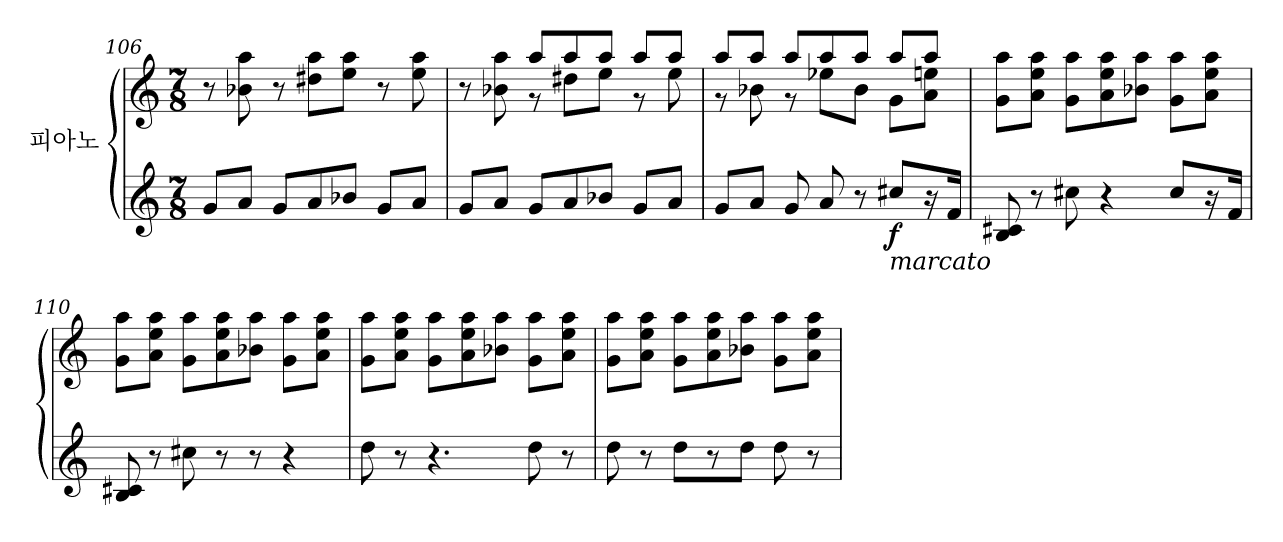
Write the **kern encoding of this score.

**kern	**kern	**dynam
*part1	*part1	*part1
*staff2	*staff1	*staff1/2
*I"피아노	*	*
!!LO:LB:g=z
*clefG2	*clefG2	*
*k[]	*k[]	*
*C:	*C:	*
*M7/8	*M7/8	*
=106	=106	=106
8g/L	8r	.
8a/J	8b-X\ 8aa\	.
8g/L	8r	.
8a/	8dd#X\ 8aa\L	.
8b-X/J	8ee\ 8aa\J	.
8g/L	8r	.
8a/J	8ee\ 8aa\	.
=107	=107	=107
*	*^	*
8g/L	4ryy	8r	.
8a/J	.	8b-X\ 8aa\	.
8g/L	8aa/L	8r	.
8a/	8aa/	8dd#X\L	.
8b-X/J	8aa/J	8ee\J	.
8g/L	8aa/L	8r	.
8a/J	8aa/J	8ee\	.
=108	=108	=108	=108
8g/L	8aa/L	8r	.
8a/J	8aa/J	8b-X\	.
8g/	8aa/L	8r	.
8a/	8aa/	8ee-X\L	.
8r	8aa/J	8b-\J	.
!LO:TX:b:i:t=marcato	!	!	!
!	!	!	!LO:DY:b=2
8cc#X/L	8aa/L	8g\L	f
16r	8aa/J	8a\ 8een\J	.
16f/Jk	.	.	.
*	*v	*v	*
=109	=109	=109
8B/ 8c#X/	8g\ 8aa\L	.
8r	8a\ 8ee\ 8aa\J	.
8cc#X\	8g\ 8aa\L	.
4r	8a\ 8ee\ 8aa\	.
.	8b-X\ 8aa\J	.
8cc#/L	8g\ 8aa\L	.
16r	8a\ 8ee\ 8aa\J	.
16f/Jk	.	.
!!LO:LB:g=z
=110	=110	=110
8B/ 8c#X/	8g\ 8aa\L	.
8r	8a\ 8ee\ 8aa\J	.
8cc#X\	8g\ 8aa\L	.
8r	8a\ 8ee\ 8aa\	.
8r	8b-X\ 8aa\J	.
4r	8g\ 8aa\L	.
.	8a\ 8ee\ 8aa\J	.
=111	=111	=111
8dd\	8g\ 8aa\L	.
8r	8a\ 8ee\ 8aa\J	.
4.r	8g\ 8aa\L	.
.	8a\ 8ee\ 8aa\	.
.	8b-X\ 8aa\J	.
8dd\	8g\ 8aa\L	.
8r	8a\ 8ee\ 8aa\J	.
=112	=112	=112
8dd\	8g\ 8aa\L	.
8r	8a\ 8ee\ 8aa\J	.
8dd\L	8g\ 8aa\L	.
8r	8a\ 8ee\ 8aa\	.
8dd\J	8b-X\ 8aa\J	.
8dd\	8g\ 8aa\L	.
8r	8a\ 8ee\ 8aa\J	.
=	=	=
*-	*-	*-
